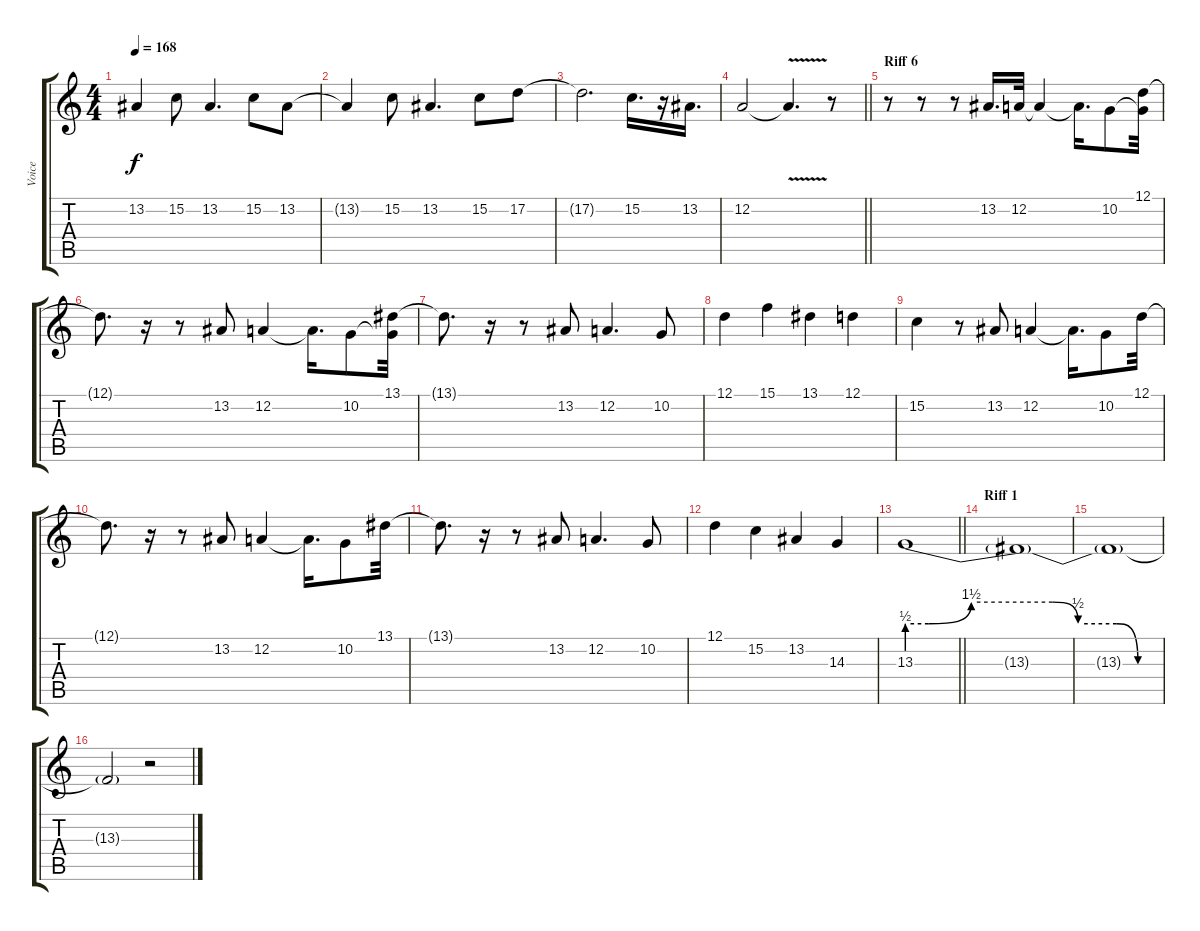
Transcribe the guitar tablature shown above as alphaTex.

\track ("Voice" "Voice") {instrument cello}
\staff {score tabs}
\tuning (D4 A3 F3 C3 G2 D2) {hide}
\ts (4 4)
\tempo 168
\clef g2
\ks c
13.2.4{dy f} 15.2.8 13.2.4{d} 15.2.8 13.2.8 |
13.2{t}.4 15.2.8 13.2.4{d} 15.2.8 17.2.8 |
17.2{t}.2{d} 15.2.16{d} r.16 13.2.16{d} |
\barLineRight lightlight
12.2.2 12.2{v t}.4{d} r.8 |
\section ("" "Riff 6")
r.8 r.8 r.8 13.2.16{d} 12.2.32 12.2{t}.4 12.2{t}.16{d} 10.2.8 (12.1 10.2{t}).32 |
12.1{t}.8{d} r.16 r.8 13.2.8 12.2.4 12.2{t}.16{d} 10.2.8 (13.1 10.2{t}).32 |
13.1{t}.8{d} r.16 r.8 13.2.8 12.2.4{d} 10.2.8 |
12.1.4 15.1.4 13.1.4 12.1.4 |
15.2.4 r.8 13.2.8 12.2.4 12.2{t}.16{d} 10.2.8 12.1.32 |
12.1{t}.8{d} r.16 r.8 13.2.8 12.2.4 12.2{t}.16{d} 10.2.8 13.1.32 |
13.1{t}.8{d} r.16 r.8 13.2.8 12.2.4{d} 10.2.8 |
12.1.4 15.2.4 13.2.4 14.3.4 |
\barLineRight lightlight
13.3{be (custom 0 2 5 2 15 6 34 6 40 2 49 2 54 0 60 0)}.1 |
\section ("" "Riff 1")
13.3{t}.1 |
13.3{t}.1 |
13.3{t}.2 r.2
